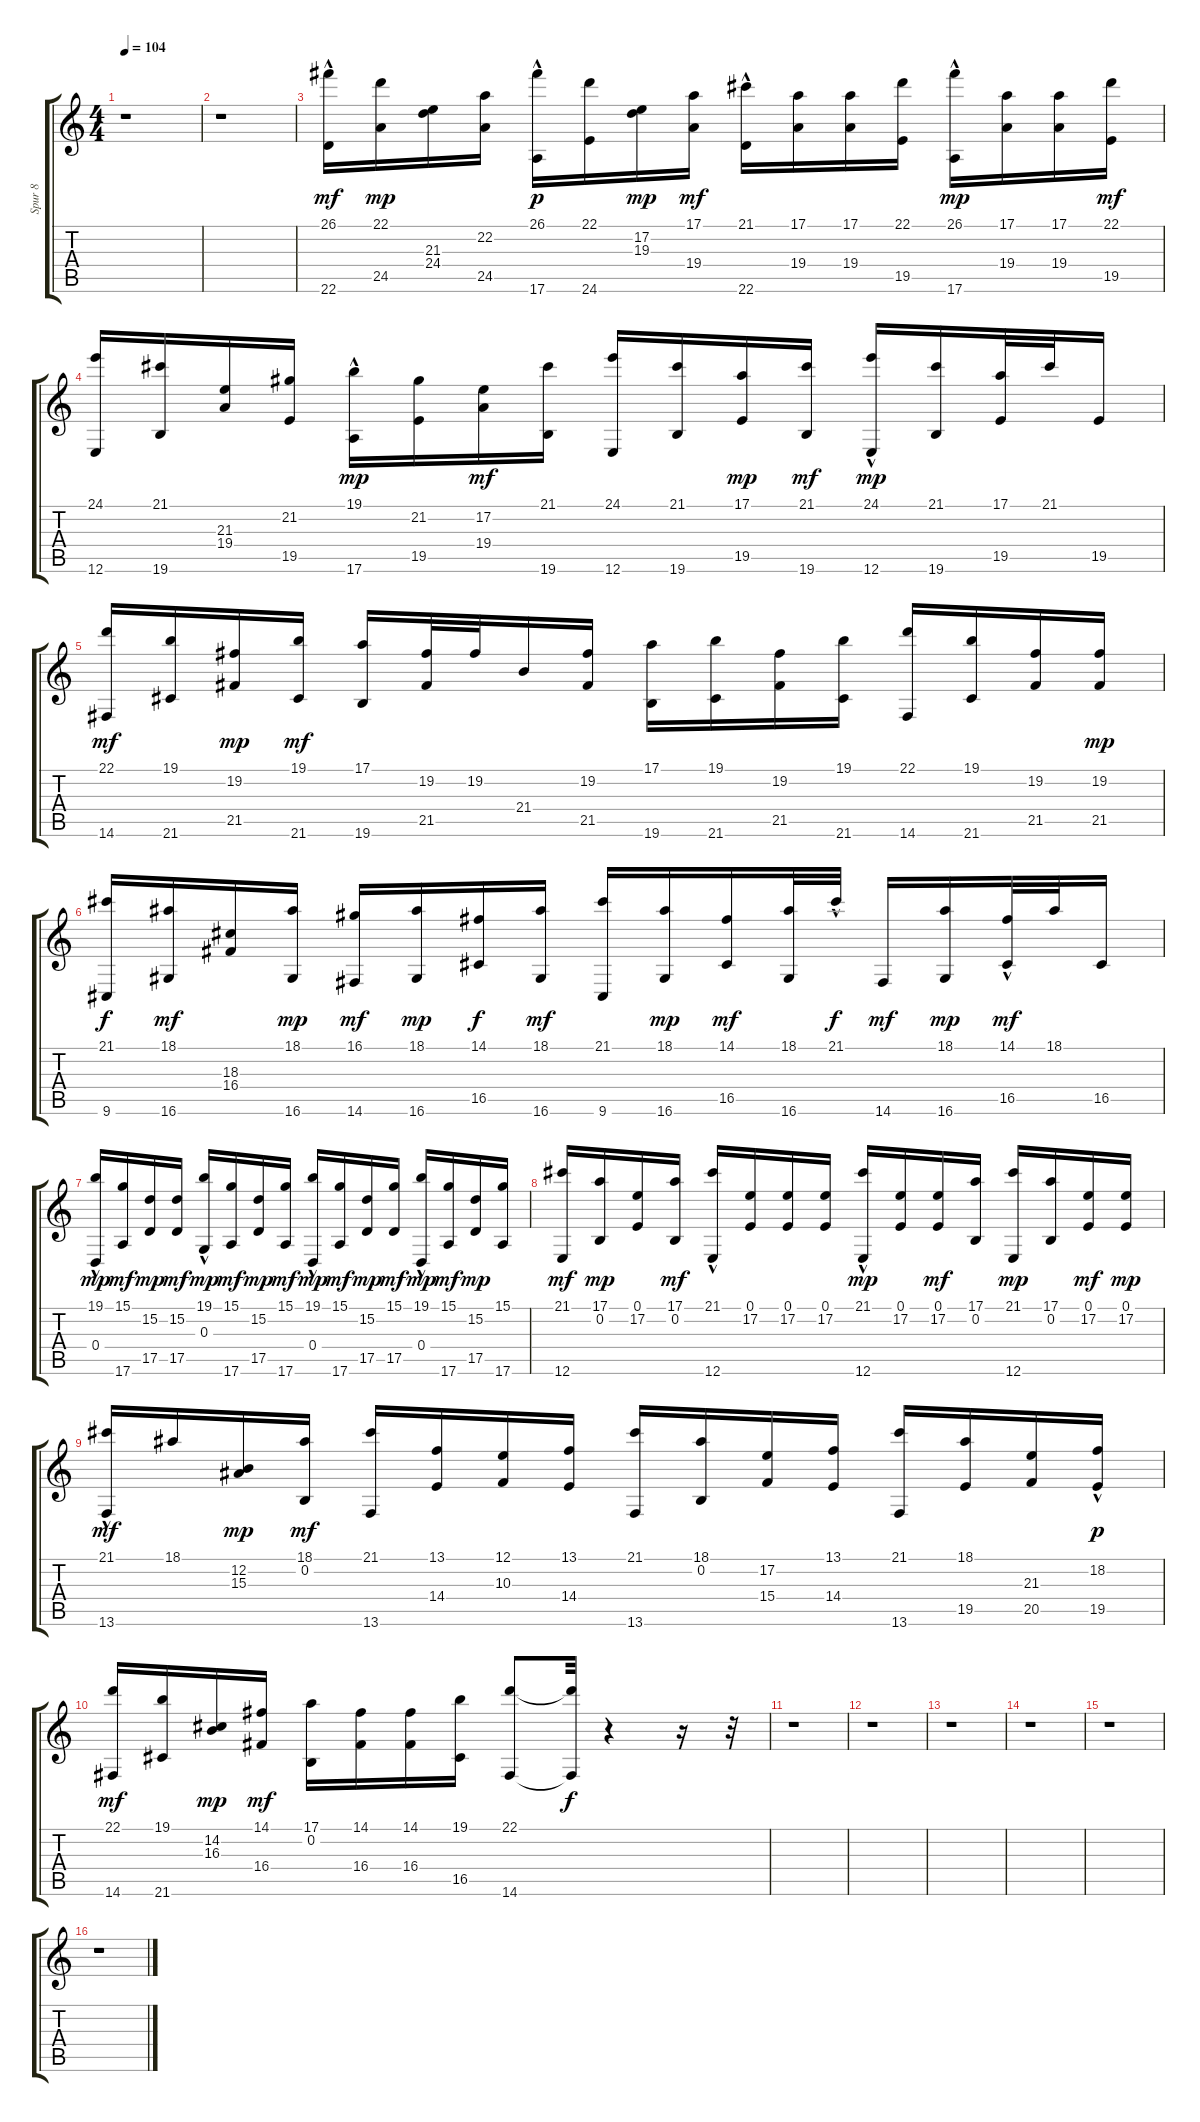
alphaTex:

\track ("Spur 8" "Spur 8") {instrument harpsichord}
\staff {score tabs}
\tuning (E4 B3 G3 D3 A2 E2) {hide}
\ts (4 4)
\tempo 104
\clef g2
\ks c
r.1{dy mf} |
r.1 |
(26.1{hac} 22.6).16 (22.1 24.5).16{dy mp} (21.3 24.4).16 (22.2 24.5).16 (26.1{hac} 17.6).16{dy p} (22.1 24.6).16 (17.2 19.3).16{dy mp} (17.1 19.4).16{dy mf} (21.1{hac} 22.6).16 (17.1 19.4).16 (17.1 19.4).16 (22.1 19.5).16 (26.1{hac} 17.6).16{dy mp} (17.1 19.4).16 (17.1 19.4).16 (22.1 19.5).16{dy mf} |
(24.1 12.6).16 (21.1 19.6).16 (21.3 19.4).16 (21.2 19.5).16 (19.1{hac} 17.6).16{dy mp} (21.2 19.5).16 (17.2 19.4).16{dy mf} (21.1 19.6).16 (24.1 12.6).16 (21.1 19.6).16 (17.1 19.5).16{dy mp} (21.1 19.6).16{dy mf} (24.1{hac} 12.6).16{dy mp} (21.1 19.6).16 (17.1 19.5).32 21.1.32 19.5.16 |
(22.1 14.6).16{dy mf} (19.1 21.6).16 (19.2 21.5).16{dy mp} (19.1 21.6).16{dy mf} (17.1 19.6).16 (19.2 21.5).32 19.2.32 21.4.16 (19.2 21.5).16 (17.1 19.6).16 (19.1 21.6).16 (19.2 21.5).16 (19.1 21.6).16 (22.1 14.6).16 (19.1 21.6).16 (19.2 21.5).16 (19.2 21.5).16{dy mp} |
(21.1 9.6).16{dy f} (18.1 16.6).16{dy mf} (18.3 16.4).16 (18.1 16.6).16{dy mp} (16.1 14.6).16{dy mf} (18.1 16.6).16{dy mp} (14.1 16.5).16{dy f} (18.1 16.6).16{dy mf} (21.1 9.6).16 (18.1 16.6).16{dy mp} (14.1 16.5).16{dy mf} (18.1 16.6).32 21.1{hac}.32{dy f} 14.6.16{dy mf} (18.1 16.6).16{dy mp} (14.1{hac} 16.5).32{dy mf} 18.1.32 16.5.16 |
(19.1{hac} 0.4).16{dy mp} (15.1 17.6).16{dy mf} (15.2 17.5).16{dy mp} (15.2 17.5).16{dy mf} (19.1{hac} 0.3).16{dy mp} (15.1 17.6).16{dy mf} (15.2 17.5).16{dy mp} (15.1 17.6).16{dy mf} (19.1{hac} 0.4).16{dy mp} (15.1 17.6).16{dy mf} (15.2 17.5).16{dy mp} (15.1 17.5).16{dy mf} (19.1{hac} 0.4).16{dy mp} (15.1 17.6).16{dy mf} (15.2 17.5).16{dy mp} (15.1 17.6).16 |
(21.1 12.6).16{dy mf} (17.1 0.2).16{dy mp} (0.1 17.2).16 (17.1 0.2).16{dy mf} (21.1{hac} 12.6).16 (0.1 17.2).16 (0.1 17.2).16 (0.1 17.2).16 (21.1{hac} 12.6).16{dy mp} (0.1 17.2).16 (0.1 17.2).16{dy mf} (17.1 0.2).16 (21.1 12.6).16{dy mp} (17.1 0.2).16 (0.1 17.2).16{dy mf} (0.1 17.2).16{dy mp} |
(21.1{hac} 13.6).16{dy mf} 18.1.16 (12.2 15.3).16{dy mp} (18.1 0.2).16{dy mf} (21.1 13.6).16 (13.1 14.4).16 (12.1 10.3).16 (13.1 14.4).16 (21.1 13.6).16 (18.1 0.2).16 (17.2 15.4).16 (13.1 14.4).16 (21.1 13.6).16 (18.1 19.5).16 (21.3 20.5).16 (18.2 19.5{hac}).16{dy p} |
(22.1 14.6).16{dy mf} (19.1 21.6).16 (14.2 16.3).16{dy mp} (14.1 16.4).16{dy mf} (17.1 0.2).16 (14.1 16.4).16 (14.1 16.4).16 (19.1 16.5).16 (22.1 14.6).8 (22.1{t} 14.6{t}).32{dy f} r.4 r.16 r.32 |
r.1 |
r.1 |
r.1 |
r.1 |
r.1 |
r.1
